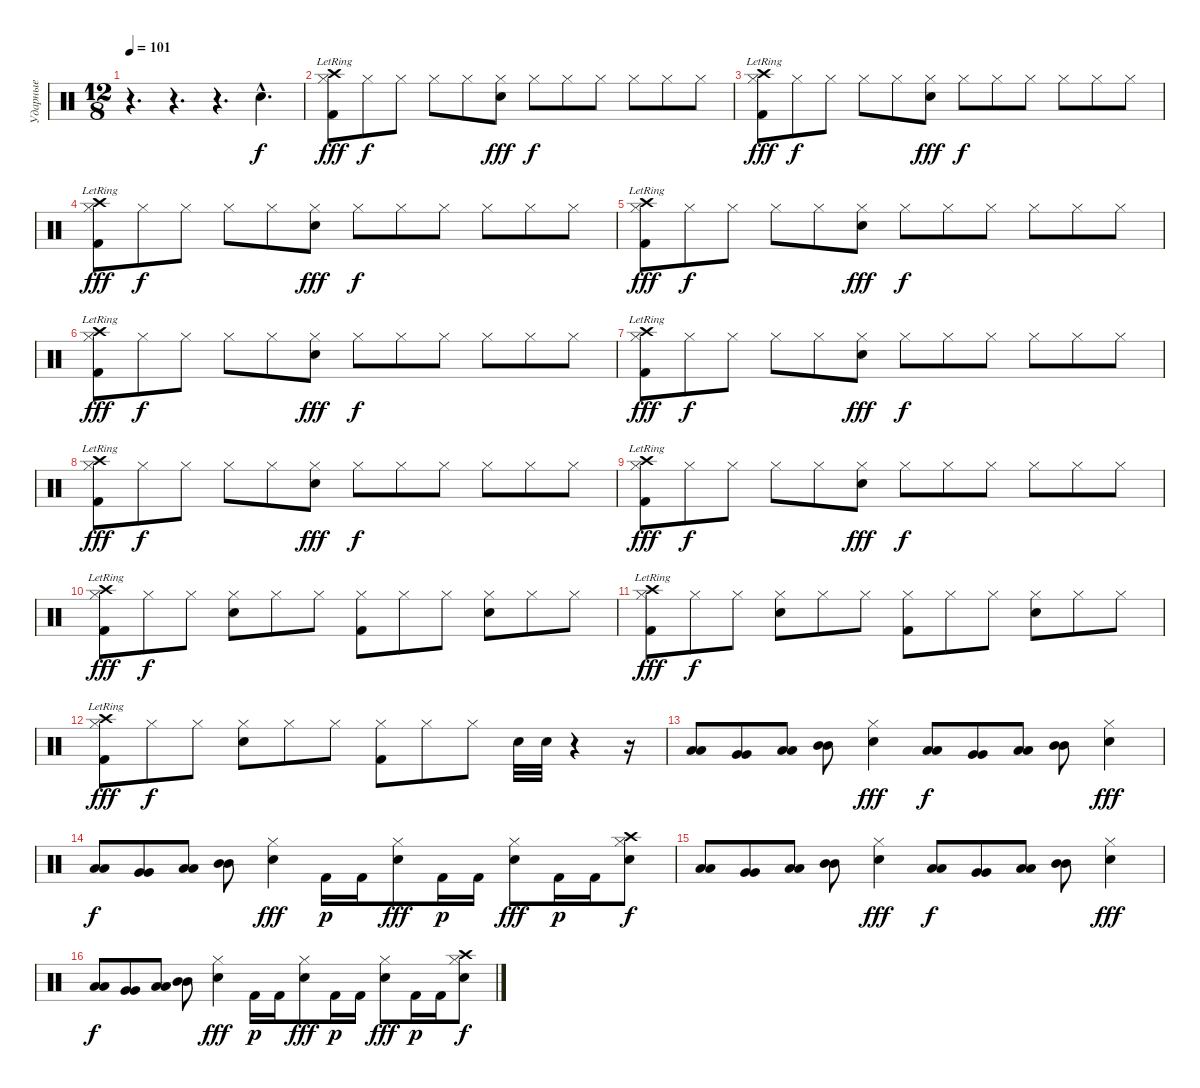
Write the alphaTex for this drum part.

\track ("Ударные" "Ударные") {instrument percussion}
\staff {score}
\articulation defaults
\ts (12 8)
\tempo 101
\clef neutral
\ks c
r.4{d dy f} r.4{d} r.4{d} "Snare (hit) 2"{hac}.4{d} |
("Hi-Hat (closed)" "Kick (hit) 2" "Crash high (hit)"{lr}).8{dy fff} "Hi-Hat (closed)".8{dy f} "Hi-Hat (closed)".8 "Hi-Hat (closed)".8 "Hi-Hat (closed)".8 ("Hi-Hat (closed)" "Snare (hit) 2").8{dy fff} "Hi-Hat (closed)".8{dy f} "Hi-Hat (closed)".8 "Hi-Hat (closed)".8 "Hi-Hat (closed)".8 "Hi-Hat (closed)".8 "Hi-Hat (closed)".8 |
("Hi-Hat (closed)" "Kick (hit) 2" "Crash high (hit)"{lr}).8{dy fff} "Hi-Hat (closed)".8{dy f} "Hi-Hat (closed)".8 "Hi-Hat (closed)".8 "Hi-Hat (closed)".8 ("Hi-Hat (closed)" "Snare (hit) 2").8{dy fff} "Hi-Hat (closed)".8{dy f} "Hi-Hat (closed)".8 "Hi-Hat (closed)".8 "Hi-Hat (closed)".8 "Hi-Hat (closed)".8 "Hi-Hat (closed)".8 |
("Hi-Hat (closed)" "Kick (hit) 2" "Crash high (hit)"{lr}).8{dy fff} "Hi-Hat (closed)".8{dy f} "Hi-Hat (closed)".8 "Hi-Hat (closed)".8 "Hi-Hat (closed)".8 ("Hi-Hat (closed)" "Snare (hit) 2").8{dy fff} "Hi-Hat (closed)".8{dy f} "Hi-Hat (closed)".8 "Hi-Hat (closed)".8 "Hi-Hat (closed)".8 "Hi-Hat (closed)".8 "Hi-Hat (closed)".8 |
("Hi-Hat (closed)" "Kick (hit) 2" "Crash high (hit)"{lr}).8{dy fff} "Hi-Hat (closed)".8{dy f} "Hi-Hat (closed)".8 "Hi-Hat (closed)".8 "Hi-Hat (closed)".8 ("Hi-Hat (closed)" "Snare (hit) 2").8{dy fff} "Hi-Hat (closed)".8{dy f} "Hi-Hat (closed)".8 "Hi-Hat (closed)".8 "Hi-Hat (closed)".8 "Hi-Hat (closed)".8 "Hi-Hat (closed)".8 |
("Hi-Hat (closed)" "Kick (hit) 2" "Crash high (hit)"{lr}).8{dy fff} "Hi-Hat (closed)".8{dy f} "Hi-Hat (closed)".8 "Hi-Hat (closed)".8 "Hi-Hat (closed)".8 ("Hi-Hat (closed)" "Snare (hit) 2").8{dy fff} "Hi-Hat (closed)".8{dy f} "Hi-Hat (closed)".8 "Hi-Hat (closed)".8 "Hi-Hat (closed)".8 "Hi-Hat (closed)".8 "Hi-Hat (closed)".8 |
("Hi-Hat (closed)" "Kick (hit) 2" "Crash high (hit)"{lr}).8{dy fff} "Hi-Hat (closed)".8{dy f} "Hi-Hat (closed)".8 "Hi-Hat (closed)".8 "Hi-Hat (closed)".8 ("Hi-Hat (closed)" "Snare (hit) 2").8{dy fff} "Hi-Hat (closed)".8{dy f} "Hi-Hat (closed)".8 "Hi-Hat (closed)".8 "Hi-Hat (closed)".8 "Hi-Hat (closed)".8 "Hi-Hat (closed)".8 |
("Hi-Hat (closed)" "Kick (hit) 2" "Crash high (hit)"{lr}).8{dy fff} "Hi-Hat (closed)".8{dy f} "Hi-Hat (closed)".8 "Hi-Hat (closed)".8 "Hi-Hat (closed)".8 ("Hi-Hat (closed)" "Snare (hit) 2").8{dy fff} "Hi-Hat (closed)".8{dy f} "Hi-Hat (closed)".8 "Hi-Hat (closed)".8 "Hi-Hat (closed)".8 "Hi-Hat (closed)".8 "Hi-Hat (closed)".8 |
("Hi-Hat (closed)" "Kick (hit) 2" "Crash high (hit)"{lr}).8{dy fff} "Hi-Hat (closed)".8{dy f} "Hi-Hat (closed)".8 "Hi-Hat (closed)".8 "Hi-Hat (closed)".8 ("Hi-Hat (closed)" "Snare (hit) 2").8{dy fff} "Hi-Hat (closed)".8{dy f} "Hi-Hat (closed)".8 "Hi-Hat (closed)".8 "Hi-Hat (closed)".8 "Hi-Hat (closed)".8 "Hi-Hat (closed)".8 |
("Hi-Hat (closed)" "Kick (hit) 2" "Crash high (hit)"{lr}).8{dy fff} "Hi-Hat (closed)".8{dy f} "Hi-Hat (closed)".8 ("Hi-Hat (closed)" "Snare (hit) 2").8 "Hi-Hat (closed)".8 "Hi-Hat (closed)".8 ("Hi-Hat (closed)" "Kick (hit) 2").8 "Hi-Hat (closed)".8 "Hi-Hat (closed)".8 ("Hi-Hat (closed)" "Snare (hit) 2").8 "Hi-Hat (closed)".8 "Hi-Hat (closed)".8 |
("Hi-Hat (closed)" "Kick (hit) 2" "Crash high (hit)"{lr}).8{dy fff} "Hi-Hat (closed)".8{dy f} "Hi-Hat (closed)".8 ("Hi-Hat (closed)" "Snare (hit) 2").8 "Hi-Hat (closed)".8 "Hi-Hat (closed)".8 ("Hi-Hat (closed)" "Kick (hit) 2").8 "Hi-Hat (closed)".8 "Hi-Hat (closed)".8 ("Hi-Hat (closed)" "Snare (hit) 2").8 "Hi-Hat (closed)".8 "Hi-Hat (closed)".8 |
("Hi-Hat (closed)" "Kick (hit) 2" "Crash high (hit)"{lr}).8{dy fff} "Hi-Hat (closed)".8{dy f} "Hi-Hat (closed)".8 ("Hi-Hat (closed)" "Snare (hit) 2").8 "Hi-Hat (closed)".8 "Hi-Hat (closed)".8 ("Hi-Hat (closed)" "Kick (hit) 2").8 "Hi-Hat (closed)".8 "Hi-Hat (closed)".8 "Snare (hit) 2".32 "Snare (hit) 2".32 r.4 r.16 |
("Low Floor Tom (hit)" "Low Floor Tom (hit)").8 ("Very Low Tom (hit)" "Very Low Tom (hit)").8 ("Low Tom (hit)" "Low Tom (hit)").8 ("Mid Tom (hit)" "Mid Tom (hit)").8 ("Hi-Hat (closed)" "Snare (hit) 2").4{dy fff} ("Low Floor Tom (hit)" "Low Floor Tom (hit)").8{dy f} ("Very Low Tom (hit)" "Very Low Tom (hit)").8 ("Low Tom (hit)" "Low Tom (hit)").8 ("Mid Tom (hit)" "Mid Tom (hit)").8 ("Hi-Hat (closed)" "Snare (hit) 2").4{dy fff} |
("Low Floor Tom (hit)" "Low Floor Tom (hit)").8{dy f} ("Very Low Tom (hit)" "Very Low Tom (hit)").8 ("Low Tom (hit)" "Low Tom (hit)").8 ("Mid Tom (hit)" "Mid Tom (hit)").8 ("Hi-Hat (closed)" "Snare (hit) 2").4{dy fff} "Kick (hit) 2".16{dy p} "Kick (hit) 2".16 ("Hi-Hat (closed)" "Snare (hit) 2").8{dy fff} "Kick (hit) 2".16{dy p} "Kick (hit) 2".16 ("Hi-Hat (closed)" "Snare (hit) 2").8{dy fff} "Kick (hit) 2".16{dy p} "Kick (hit) 2".16 ("Hi-Hat (closed)" "Snare (hit) 2" "Crash high (hit)").8{dy f} |
("Low Floor Tom (hit)" "Low Floor Tom (hit)").8 ("Very Low Tom (hit)" "Very Low Tom (hit)").8 ("Low Tom (hit)" "Low Tom (hit)").8 ("Mid Tom (hit)" "Mid Tom (hit)").8 ("Hi-Hat (closed)" "Snare (hit) 2").4{dy fff} ("Low Floor Tom (hit)" "Low Floor Tom (hit)").8{dy f} ("Very Low Tom (hit)" "Very Low Tom (hit)").8 ("Low Tom (hit)" "Low Tom (hit)").8 ("Mid Tom (hit)" "Mid Tom (hit)").8 ("Hi-Hat (closed)" "Snare (hit) 2").4{dy fff} |
("Low Floor Tom (hit)" "Low Floor Tom (hit)").8{dy f} ("Very Low Tom (hit)" "Very Low Tom (hit)").8 ("Low Tom (hit)" "Low Tom (hit)").8 ("Mid Tom (hit)" "Mid Tom (hit)").8 ("Hi-Hat (closed)" "Snare (hit) 2").4{dy fff} "Kick (hit) 2".16{dy p} "Kick (hit) 2".16 ("Hi-Hat (closed)" "Snare (hit) 2").8{dy fff} "Kick (hit) 2".16{dy p} "Kick (hit) 2".16 ("Hi-Hat (closed)" "Snare (hit) 2").8{dy fff} "Kick (hit) 2".16{dy p} "Kick (hit) 2".16 ("Hi-Hat (closed)" "Snare (hit) 2" "Crash high (hit)").8{dy f}
